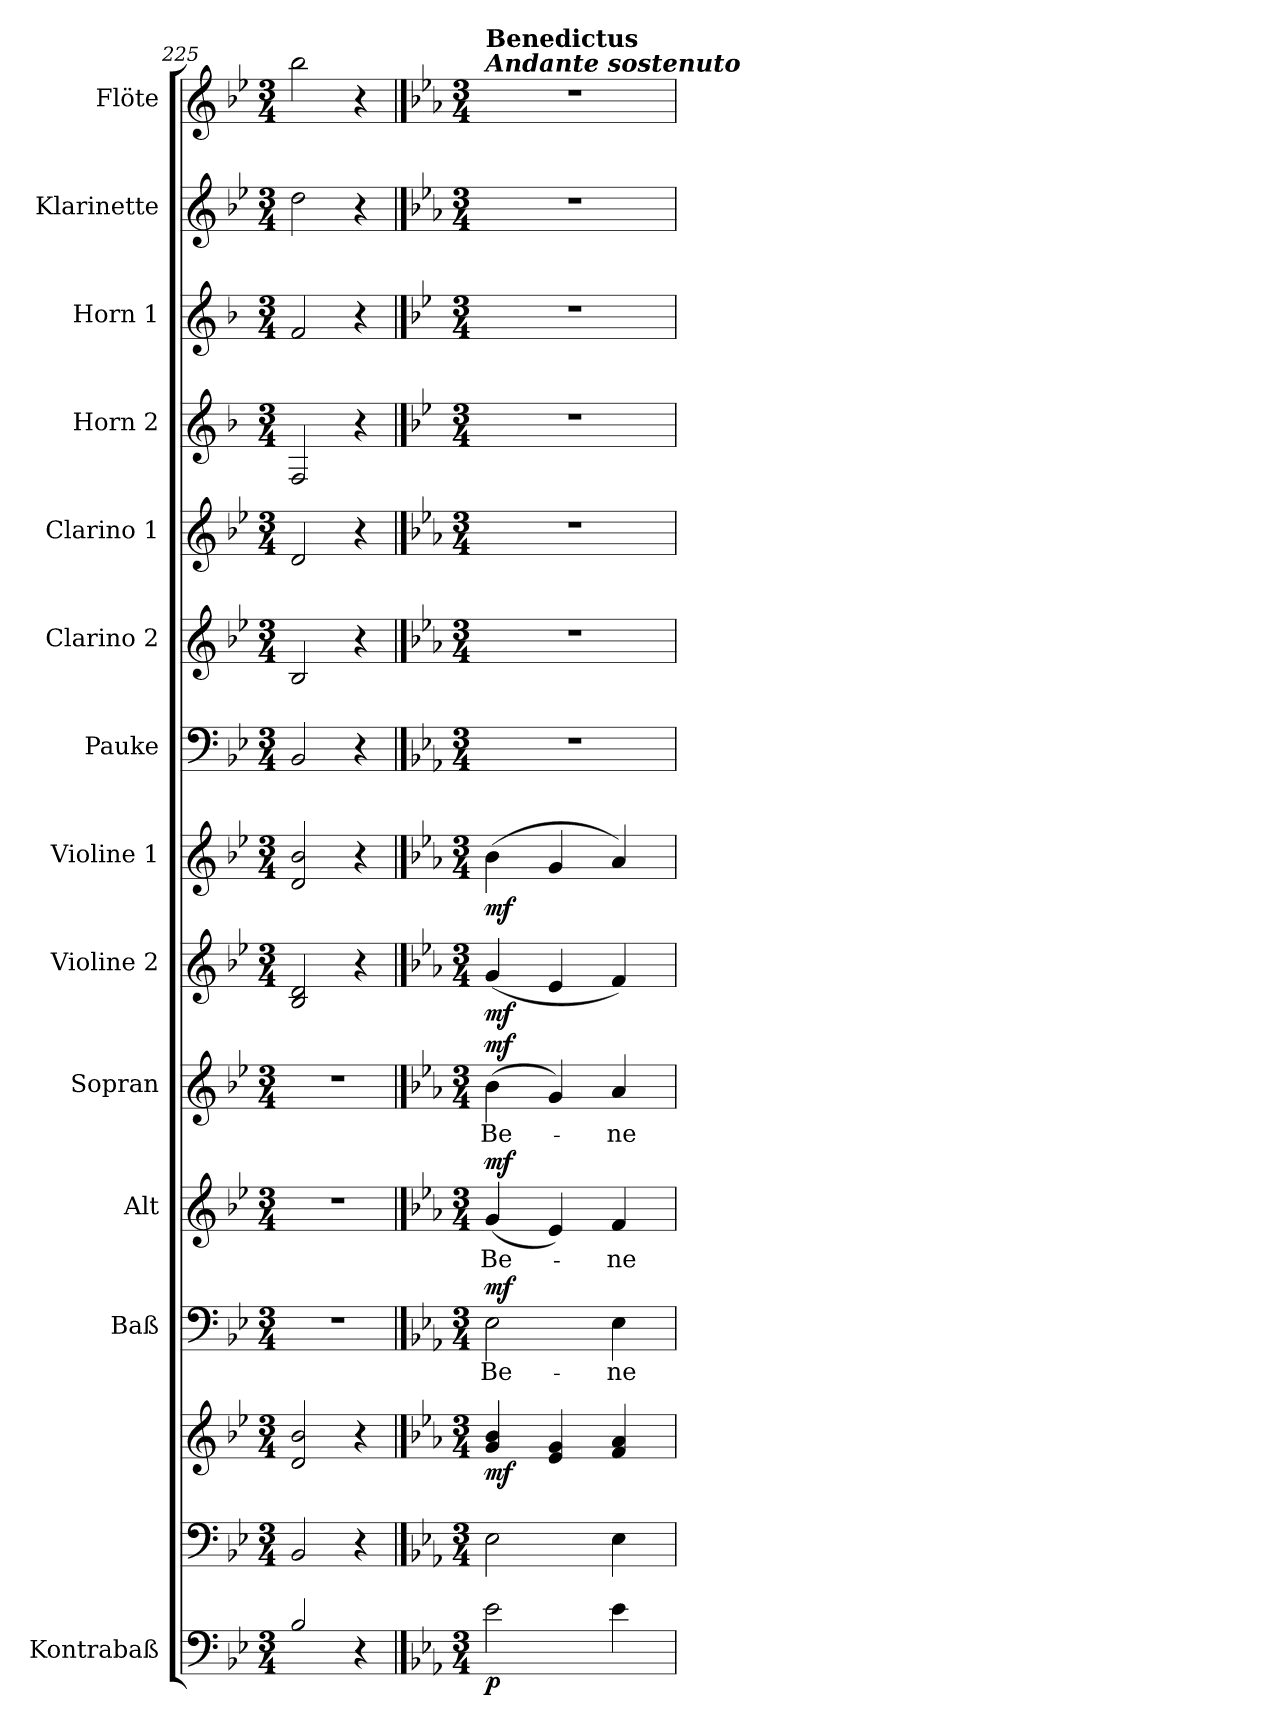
**kern	**dynam	**kern	**kern	**dynam	**kern	**text	**dynam	**kern	**text	**dynam	**kern	**text	**dynam	**kern	**dynam	**kern	**dynam	**kern	**kern	**kern	**kern	**kern	**kern	**kern
*part14	*part14	*part13	*part13	*part13	*part12	*part12	*part12	*part11	*part11	*part11	*part10	*part10	*part10	*part9	*part9	*part8	*part8	*part7	*part6	*part5	*part4	*part3	*part2	*part1
*staff15	*staff15	*staff14	*staff13	*staff13/14	*staff12	*staff12	*staff12	*staff11	*staff11	*staff11	*staff10	*staff10	*staff10	*staff9	*staff9	*staff8	*staff8	*staff7	*staff6	*staff5	*staff4	*staff3	*staff2	*staff1
*I"Kontrabaß	*	*	*	*	*I"Baß	*	*	*I"Alt	*	*	*I"Sopran	*	*	*I"Violine 2	*	*I"Violine 1	*	*I"Pauke	*I"Clarino 2	*I"Clarino 1	*I"Horn 2	*I"Horn 1	*I"Klarinette	*I"Flöte
*I'Kb	*	*	*	*	*I'Baß	*	*	*I'Alt	*	*	*I'Sop	*	*	*I'Vln. 2	*	*I'Vln. 1	*	*I'Pk.	*	*	*I'Hrn. 2	*I'Hrn. 1	*	*I'Fl.
*clefF4	*	*clefF4	*clefG2	*	*clefF4	*	*	*clefG2	*	*	*clefG2	*	*	*clefG2	*	*clefG2	*	*clefF4	*clefG2	*clefG2	*clefG2	*clefG2	*clefG2	*clefG2
*ITrd7c12	*	*	*	*	*	*	*	*	*	*	*	*	*	*	*	*	*	*	*ITrd7c12	*ITrd7c12	*ITrd4c7	*ITrd4c7	*	*
*k[b-e-]	*	*k[b-e-]	*k[b-e-]	*	*k[b-e-]	*	*	*k[b-e-]	*	*	*k[b-e-]	*	*	*k[b-e-]	*	*k[b-e-]	*	*k[b-e-]	*k[b-e-]	*k[b-e-]	*k[b-e-]	*k[b-e-]	*k[b-e-]	*k[b-e-]
*B-:	*	*B-:	*B-:	*	*B-:	*	*	*B-:	*	*	*B-:	*	*	*B-:	*	*B-:	*	*B-:	*B-:	*B-:	*B-:	*B-:	*B-:	*B-:
*M3/4	*	*M3/4	*M3/4	*	*M3/4	*	*	*M3/4	*	*	*M3/4	*	*	*M3/4	*	*M3/4	*	*M3/4	*M3/4	*M3/4	*M3/4	*M3/4	*M3/4	*M3/4
=225	=225	=225	=225	=225	=225	=225	=225	=225	=225	=225	=225	=225	=225	=225	=225	=225	=225	=225	=225	=225	=225	=225	=225	=225
2BB-/	.	2BB-/	2d/ 2b-/	.	2.r	.	.	2.r	.	.	2.r	.	.	2B-/ 2d/	.	2d/ 2b-/	.	2BB-/	2BB-/	2D/	2BB-/	2B-/	2dd\	2bb-\
4r	.	4r	4r	.	.	.	.	.	.	.	.	.	.	4r	.	4r	.	4r	4r	4r	4r	4r	4r	4r
!!LO:PB:g=z
==226	==226	==226	==226	==226	==226	==226	==226	==226	==226	==226	==226	==226	==226	==226	==226	==226	==226	==226	==226	==226	==226	==226	==226	==226
*k[b-e-a-]	*	*k[b-e-a-]	*k[b-e-a-]	*	*k[b-e-a-]	*	*	*k[b-e-a-]	*	*	*k[b-e-a-]	*	*	*k[b-e-a-]	*	*k[b-e-a-]	*	*k[b-e-a-]	*k[b-e-a-]	*k[b-e-a-]	*k[b-e-a-]	*k[b-e-a-]	*k[b-e-a-]	*k[b-e-a-]
*E-:	*	*E-:	*E-:	*	*E-:	*	*	*E-:	*	*	*E-:	*	*	*E-:	*	*E-:	*	*E-:	*E-:	*E-:	*E-:	*E-:	*E-:	*E-:
*M3/4	*	*M3/4	*M3/4	*	*M3/4	*	*	*M3/4	*	*	*M3/4	*	*	*M3/4	*	*M3/4	*	*M3/4	*M3/4	*M3/4	*M3/4	*M3/4	*M3/4	*M3/4
!	!	!	!	!	!	!	!	!	!	!	!	!	!	!	!	!	!	!	!	!	!	!	!	!LO:TX:a:Bi:t=Andante sostenuto
!	!	!	!	!	!	!	!	!	!	!	!	!	!	!	!	!	!	!	!	!	!	!	!	!LO:TX:a:B:t=Benedictus
!	!LO:DY:b	!	!	!LO:DY:b	!	!LO:LY:b	!LO:DY:a	!	!LO:LY:b	!LO:DY:a	!	!LO:LY:b	!LO:DY:a	!	!LO:DY:b	!	!LO:DY:b	!	!	!	!	!	!	!
2E-\	p	2E-\	4g/ 4b-/	mf	2E-\	Be-	mf	(<4g/	Be-	mf	(>4b-\	Be-	mf	(<4g/	mf	(<4b-\	mf	2.r	2.r	2.r	2.r	2.r	2.r	2.r
.	.	.	4e-/ 4g/	.	.	.	.	4e-/)	.	.	4g/)	.	.	4e-/	.	4g/	.	.	.	.	.	.	.	.
!	!	!	!	!	!	!LO:LY:b	!	!	!LO:LY:b	!	!	!LO:LY:b	!	!	!	!	!	!	!	!	!	!	!	!
4E-\	.	4E-\	4f/ 4a-/	.	4E-\	-ne-	.	4f/	-ne-	.	4a-/	-ne-	.	4f/)	.	4a-/)	.	.	.	.	.	.	.	.
=	=	=	=	=	=	=	=	=	=	=	=	=	=	=	=	=	=	=	=	=	=	=	=	=
*-	*-	*-	*-	*-	*-	*-	*-	*-	*-	*-	*-	*-	*-	*-	*-	*-	*-	*-	*-	*-	*-	*-	*-	*-
